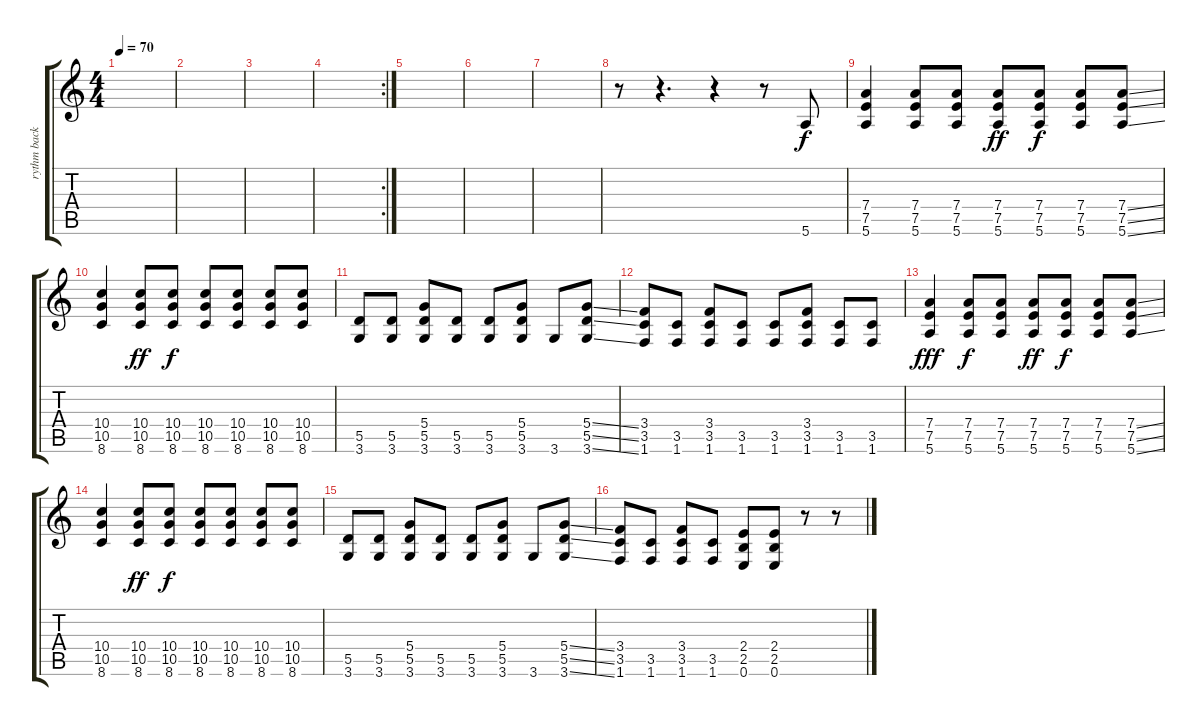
\track ("rythm backup" "rythm back") {instrument distortionguitar}
\staff {score tabs}
\tuning (E4 B3 G3 D3 A2 E2) {hide}
\ts (4 4)
\tempo 70
\clef g2
\ks c
|
|
|
\rc 2
|
|
|
|
r.8 r.4{d} r.4 r.8 5.6.8 |
(7.4 7.5 5.6).4 (7.4 7.5 5.6).8{dy f} (7.4 7.5 5.6).8 (7.4 7.5 5.6).8{dy ff} (7.4 7.5 5.6).8{dy f} (7.4 7.5 5.6).8 (7.4{ss} 7.5{ss} 5.6{ss}).8 |
(10.4 10.5 8.6).4 (10.4 10.5 8.6).8{dy ff} (10.4 10.5 8.6).8{dy f} (10.4 10.5 8.6).8 (10.4 10.5 8.6).8 (10.4 10.5 8.6).8 (10.4 10.5 8.6).8 |
(5.5 3.6).8 (5.5 3.6).8 (5.4 5.5 3.6).8 (5.5 3.6).8 (5.5 3.6).8 (5.4 5.5 3.6).8 3.6.8 (5.4{ss} 5.5{ss} 3.6{ss}).8 |
(3.4 3.5 1.6).8 (3.5 1.6).8 (3.4 3.5 1.6).8 (3.5 1.6).8 (3.5 1.6).8 (3.4 3.5 1.6).8 (3.5 1.6).8 (3.5 1.6).8 |
(7.4 7.5 5.6).4{dy fff} (7.4 7.5 5.6).8{dy f} (7.4 7.5 5.6).8 (7.4 7.5 5.6).8{dy ff} (7.4 7.5 5.6).8{dy f} (7.4 7.5 5.6).8 (7.4{ss} 7.5{ss} 5.6{ss}).8 |
(10.4 10.5 8.6).4 (10.4 10.5 8.6).8{dy ff} (10.4 10.5 8.6).8{dy f} (10.4 10.5 8.6).8 (10.4 10.5 8.6).8 (10.4 10.5 8.6).8 (10.4 10.5 8.6).8 |
(5.5 3.6).8 (5.5 3.6).8 (5.4 5.5 3.6).8 (5.5 3.6).8 (5.5 3.6).8 (5.4 5.5 3.6).8 3.6.8 (5.4{ss} 5.5{ss} 3.6{ss}).8 |
(3.4 3.5 1.6).8 (3.5 1.6).8 (3.4 3.5 1.6).8 (3.5 1.6).8 (2.4 2.5 0.6).8 (2.4 2.5 0.6).8 r.8 r.8
